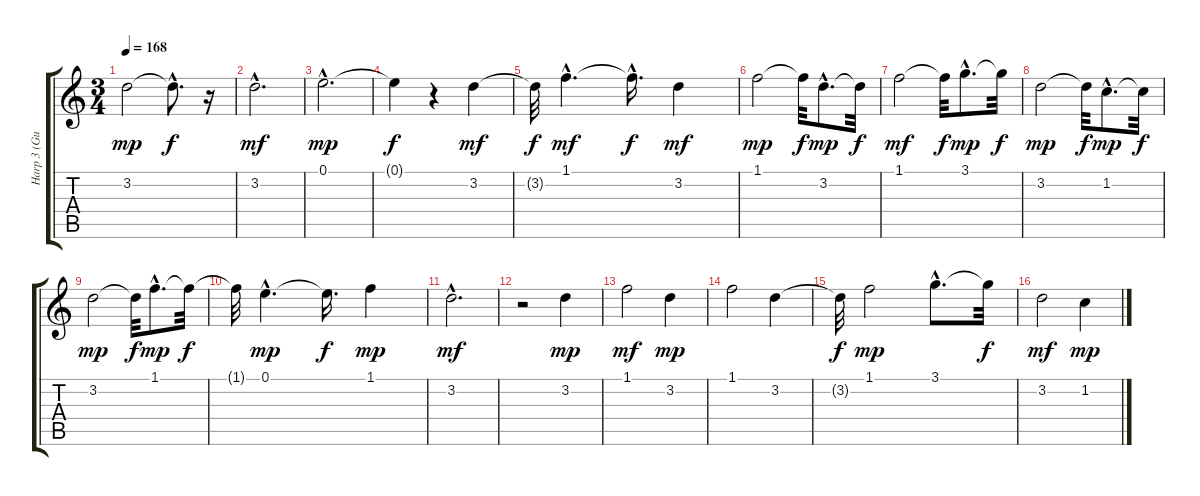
\track ("Harp 3 (Guitar)" "Harp 3 (Gu") {instrument acousticguitarnylon}
\staff {score tabs}
\tuning (E4 B3 G3 D3 A2 E2) {hide}
\ts (3 4)
\tempo 168
\clef g2
\ks c
3.2.2{dy mp} 3.2{hac t}.8{d dy f} r.16 |
3.2{hac}.2{d dy mf} |
0.1{hac}.2{d dy mp} |
0.1{t}.4{dy f} r.4 3.2.4{dy mf} |
3.2{t}.32{dy f} 1.1{hac}.4{d dy mf} 1.1{hac t}.16{d dy f} 3.2.4{dy mf} |
1.1.2{dy mp} 1.1{t}.32{dy f} 3.2{hac}.8{d dy mp} 3.2{t}.32{dy f} |
1.1.2{dy mf} 1.1{t}.32{dy f} 3.1{hac}.8{d dy mp} 3.1{t}.32{dy f} |
3.2.2{dy mp} 3.2{t}.32{dy f} 1.2{hac}.8{d dy mp} 1.2{t}.32{dy f} |
3.2.2{dy mp} 3.2{t}.32{dy f} 1.1{hac}.8{d dy mp} 1.1{t}.32{dy f} |
1.1{t}.32 0.1{hac}.4{d dy mp} 0.1{t}.16{d dy f} 1.1.4{dy mp} |
3.2{hac}.2{d dy mf} |
r.2 3.2.4{dy mp} |
1.1.2{dy mf} 3.2.4{dy mp} |
1.1.2 3.2.4 |
3.2{t}.32{dy f} 1.1.2{dy mp} 3.1{hac}.8{d} 3.1{t}.32{dy f} |
3.2.2{dy mf} 1.2.4{dy mp}
